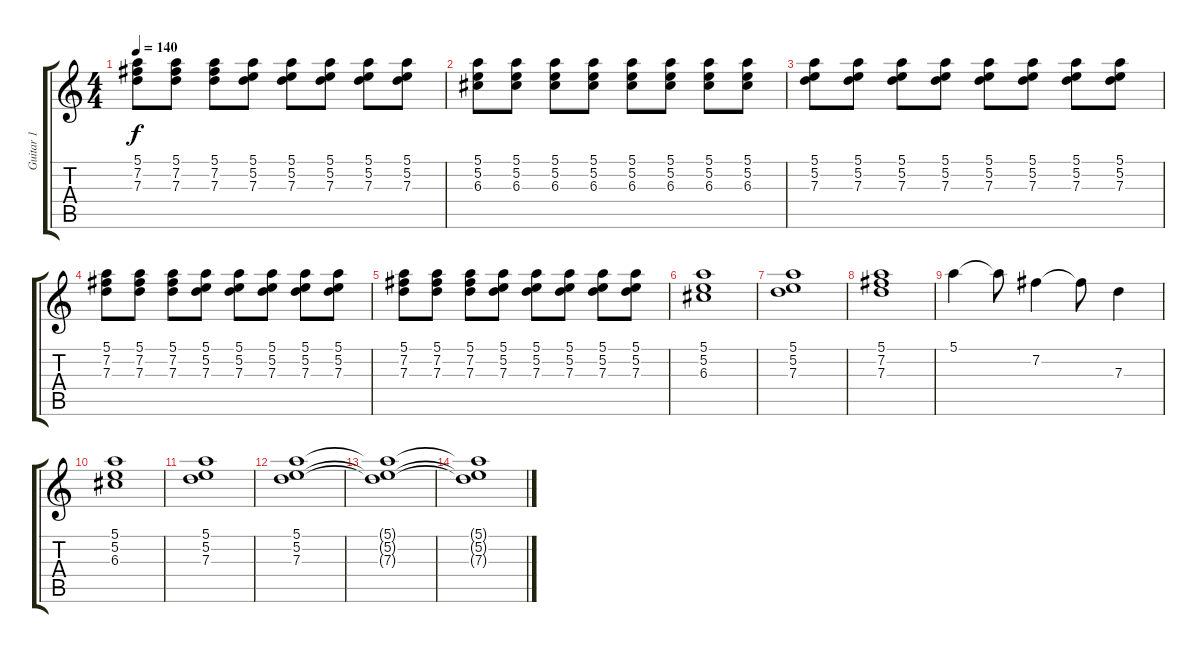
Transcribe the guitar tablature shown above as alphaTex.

\track ("Guitar 1" "Guitar 1") {instrument electricguitarclean}
\staff {score tabs}
\tuning (E4 B3 G3 D3 A2 E2) {hide}
\ts (4 4)
\tempo 140
\clef g2
\ks c
(5.1 7.2 7.3).8{dy f} (5.1 7.2 7.3).8 (5.1 7.2 7.3).8 (5.1 5.2 7.3).8 (5.1 5.2 7.3).8 (5.1 5.2 7.3).8 (5.1 5.2 7.3).8 (5.1 5.2 7.3).8 |
(5.1 5.2 6.3).8 (5.1 5.2 6.3).8 (5.1 5.2 6.3).8 (5.1 5.2 6.3).8 (5.1 5.2 6.3).8 (5.1 5.2 6.3).8 (5.1 5.2 6.3).8 (5.1 5.2 6.3).8 |
(5.1 5.2 7.3).8 (5.1 5.2 7.3).8 (5.1 5.2 7.3).8 (5.1 5.2 7.3).8 (5.1 5.2 7.3).8 (5.1 5.2 7.3).8 (5.1 5.2 7.3).8 (5.1 5.2 7.3).8 |
(5.1 7.2 7.3).8 (5.1 7.2 7.3).8 (5.1 7.2 7.3).8 (5.1 5.2 7.3).8 (5.1 5.2 7.3).8 (5.1 5.2 7.3).8 (5.1 5.2 7.3).8 (5.1 5.2 7.3).8 |
(5.1 7.2 7.3).8 (5.1 7.2 7.3).8 (5.1 7.2 7.3).8 (5.1 5.2 7.3).8 (5.1 5.2 7.3).8 (5.1 5.2 7.3).8 (5.1 5.2 7.3).8 (5.1 5.2 7.3).8 |
(5.1 5.2 6.3).1 |
(5.1 5.2 7.3).1 |
(5.1 7.2 7.3).1 |
5.1.4 5.1{t}.8 7.2.4 7.2{t}.8 7.3.4 |
(5.1 5.2 6.3).1 |
(5.1 5.2 7.3).1 |
(5.1 5.2 7.3).1 |
(5.1{t} 5.2{t} 7.3{t}).1 |
(5.1{t} 5.2{t} 7.3{t}).1
